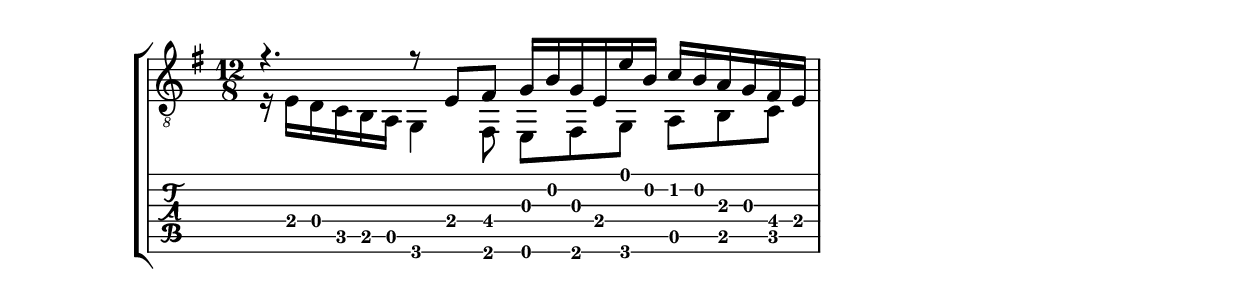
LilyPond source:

%% DO NOT EDIT this file manually; it is automatically
%% generated from LSR http://lsr.dsi.unimi.it
%% Make any changes in LSR itself, or in Documentation/snippets/new/ ,
%% and then run scripts/auxiliar/makelsr.py
%%
%% This file is in the public domain.
\version "2.14.2"

\header {
  lsrtags = "fretted-strings"

  texidoc = "
Polyphony is created the same way in a @code{TabStaff} as in a regular
staff.

"
  doctitle = "Polyphony in tablature"
} % begin verbatim


upper = \relative c' {
  \time 12/8
  \key e \minor
  \voiceOne
  r4. r8 e, fis g16 b g e e' b c b a g fis e
}

lower = \relative c {
  \key e \minor
  \voiceTwo
  r16 e d c b a g4 fis8 e fis g a b c
}

\score {
  <<
    \new StaffGroup = "tab with traditional" <<
      \new Staff = "guitar traditional" <<
        \clef "treble_8"
        \context Voice = "upper" \upper
        \context Voice = "lower" \lower
      >>
      \new TabStaff = "guitar tab" <<
        \context TabVoice = "upper" \upper
        \context TabVoice = "lower" \lower
      >>
    >>
  >>
}
